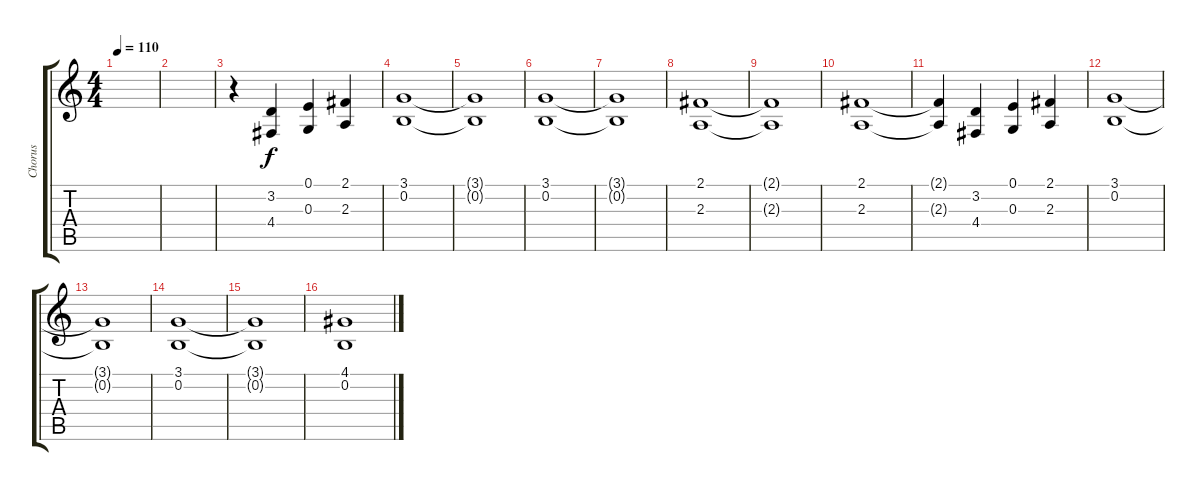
\track ("Chorus" "Chorus") {instrument synthvoice}
\staff {score tabs}
\tuning (E4 B3 G3 D3 A2 E2) {hide}
\ts (4 4)
\tempo 110
\clef g2
\ks c
|
|
r.4 (3.2 4.4).4 (0.1 0.3).4 (2.1 2.3).4 |
(3.1 0.2).1 |
(3.1{t} 0.2{t}).1 |
(3.1 0.2).1 |
(3.1{t} 0.2{t}).1 |
(2.1 2.3).1 |
(2.1{t} 2.3{t}).1 |
(2.1 2.3).1 |
(2.1{t} 2.3{t}).4 (3.2 4.4).4 (0.1 0.3).4 (2.1 2.3).4 |
(3.1 0.2).1 |
(3.1{t} 0.2{t}).1 |
(3.1 0.2).1 |
(3.1{t} 0.2{t}).1 |
(4.1 0.2).1
